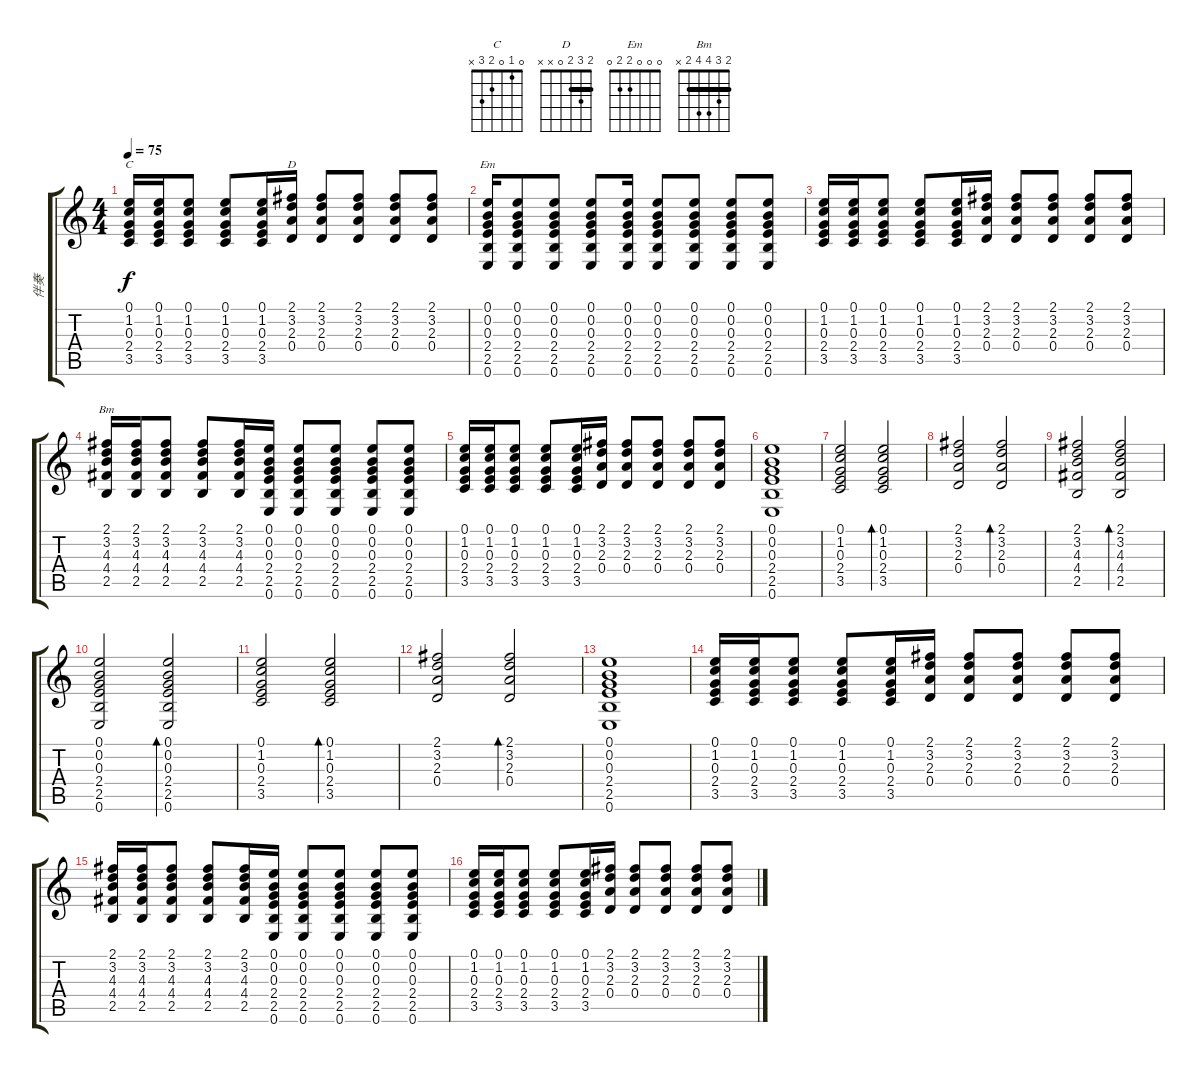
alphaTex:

\track ("伴奏" "伴奏") {instrument acousticguitarnylon}
\staff {score tabs}
\tuning (E4 B3 G3 D3 A2 E2) {hide}
\chord ("C" 0 1 0 2 3 x)
\chord ("D" 2 3 2 0 x x) {barre 2}
\chord ("Em" 0 0 0 2 2 0)
\chord ("Bm" 2 3 4 4 2 x) {barre 2}
\ts (4 4)
\tempo 75
\clef g2
\ks c
(0.1 1.2 0.3 2.4 3.5).16{ch "C" dy f} (0.1 1.2 0.3 2.4 3.5).16 (0.1 1.2 0.3 2.4 3.5).8 (0.1 1.2 0.3 2.4 3.5).8 (0.1 1.2 0.3 2.4 3.5).16 (2.1 3.2 2.3 0.4).16{ch "D"} (2.1 3.2 2.3 0.4).8 (2.1 3.2 2.3 0.4).8 (2.1 3.2 2.3 0.4).8 (2.1 3.2 2.3 0.4).8 |
(0.1 0.2 0.3 2.4 2.5 0.6).16{ch "Em"} (0.1 0.2 0.3 2.4 2.5 0.6).8 (0.1 0.2 0.3 2.4 2.5 0.6).8 (0.1 0.2 0.3 2.4 2.5 0.6).8 (0.1 0.2 0.3 2.4 2.5 0.6).16 (0.1 0.2 0.3 2.4 2.5 0.6).8 (0.1 0.2 0.3 2.4 2.5 0.6).8 (0.1 0.2 0.3 2.4 2.5 0.6).8 (0.1 0.2 0.3 2.4 2.5 0.6).8 |
(0.1 1.2 0.3 2.4 3.5).16 (0.1 1.2 0.3 2.4 3.5).16 (0.1 1.2 0.3 2.4 3.5).8 (0.1 1.2 0.3 2.4 3.5).8 (0.1 1.2 0.3 2.4 3.5).16 (2.1 3.2 2.3 0.4).16 (2.1 3.2 2.3 0.4).8 (2.1 3.2 2.3 0.4).8 (2.1 3.2 2.3 0.4).8 (2.1 3.2 2.3 0.4).8 |
(2.1 3.2 4.3 4.4 2.5).16{ch "Bm"} (2.1 3.2 4.3 4.4 2.5).16 (2.1 3.2 4.3 4.4 2.5).8 (2.1 3.2 4.3 4.4 2.5).8 (2.1 3.2 4.3 4.4 2.5).16 (0.1 0.2 0.3 2.4 2.5 0.6).16 (0.1 0.2 0.3 2.4 2.5 0.6).8 (0.1 0.2 0.3 2.4 2.5 0.6).8 (0.1 0.2 0.3 2.4 2.5 0.6).8 (0.1 0.2 0.3 2.4 2.5 0.6).8 |
(0.1 1.2 0.3 2.4 3.5).16 (0.1 1.2 0.3 2.4 3.5).16 (0.1 1.2 0.3 2.4 3.5).8 (0.1 1.2 0.3 2.4 3.5).8 (0.1 1.2 0.3 2.4 3.5).16 (2.1 3.2 2.3 0.4).16 (2.1 3.2 2.3 0.4).8 (2.1 3.2 2.3 0.4).8 (2.1 3.2 2.3 0.4).8 (2.1 3.2 2.3 0.4).8 |
(0.1 0.2 0.3 2.4 2.5 0.6).1 |
(0.1 1.2 0.3 2.4 3.5).2 (0.1 1.2 0.3 2.4 3.5).2{bd 480} |
(2.1 3.2 2.3 0.4).2 (2.1 3.2 2.3 0.4).2{bd 480} |
(2.1 3.2 4.3 4.4 2.5).2 (2.1 3.2 4.3 4.4 2.5).2{bd 480} |
(0.1 0.2 0.3 2.4 2.5 0.6).2 (0.1 0.2 0.3 2.4 2.5 0.6).2{bd 480} |
(0.1 1.2 0.3 2.4 3.5).2 (0.1 1.2 0.3 2.4 3.5).2{bd 480} |
(2.1 3.2 2.3 0.4).2 (2.1 3.2 2.3 0.4).2{bd 480} |
(0.1 0.2 0.3 2.4 2.5 0.6).1 |
(0.1 1.2 0.3 2.4 3.5).16 (0.1 1.2 0.3 2.4 3.5).16 (0.1 1.2 0.3 2.4 3.5).8 (0.1 1.2 0.3 2.4 3.5).8 (0.1 1.2 0.3 2.4 3.5).16 (2.1 3.2 2.3 0.4).16 (2.1 3.2 2.3 0.4).8 (2.1 3.2 2.3 0.4).8 (2.1 3.2 2.3 0.4).8 (2.1 3.2 2.3 0.4).8 |
(2.1 3.2 4.3 4.4 2.5).16 (2.1 3.2 4.3 4.4 2.5).16 (2.1 3.2 4.3 4.4 2.5).8 (2.1 3.2 4.3 4.4 2.5).8 (2.1 3.2 4.3 4.4 2.5).16 (0.1 0.2 0.3 2.4 2.5 0.6).16 (0.1 0.2 0.3 2.4 2.5 0.6).8 (0.1 0.2 0.3 2.4 2.5 0.6).8 (0.1 0.2 0.3 2.4 2.5 0.6).8 (0.1 0.2 0.3 2.4 2.5 0.6).8 |
(0.1 1.2 0.3 2.4 3.5).16 (0.1 1.2 0.3 2.4 3.5).16 (0.1 1.2 0.3 2.4 3.5).8 (0.1 1.2 0.3 2.4 3.5).8 (0.1 1.2 0.3 2.4 3.5).16 (2.1 3.2 2.3 0.4).16 (2.1 3.2 2.3 0.4).8 (2.1 3.2 2.3 0.4).8 (2.1 3.2 2.3 0.4).8 (2.1 3.2 2.3 0.4).8
